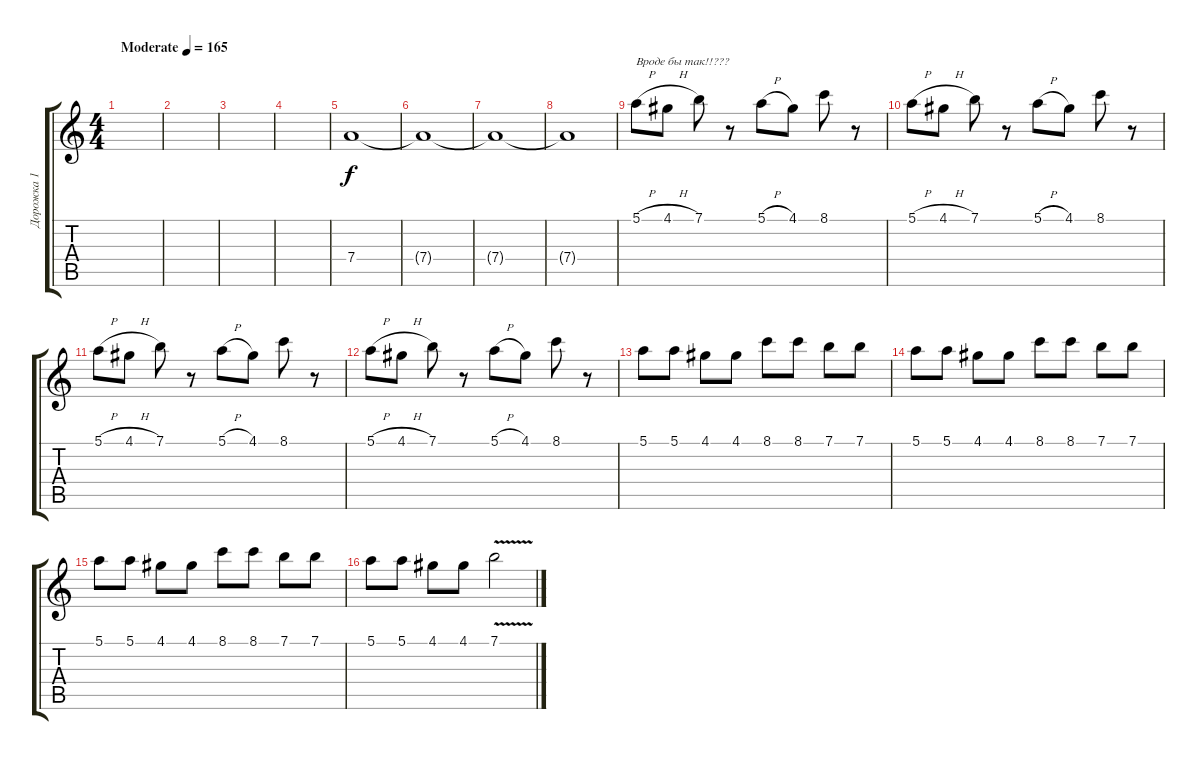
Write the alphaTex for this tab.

\track ("Дорожка 1" "Дорожка 1") {instrument distortionguitar}
\staff {score tabs}
\tuning (E4 B3 G3 D3 A2 E2) {hide}
\ts (4 4)
\tempo (165 "Moderate")
\clef g2
\ks c
|
|
|
|
7.4.1 |
7.4{t}.1 |
7.4{t}.1 |
7.4{t}.1 |
5.1{h}.8{txt "Вроде бы так!!???"} 4.1{h}.8 7.1.8 r.8 5.1{h}.8 4.1.8 8.1.8 r.8 |
5.1{h}.8 4.1{h}.8 7.1.8 r.8 5.1{h}.8 4.1.8 8.1.8 r.8 |
5.1{h}.8 4.1{h}.8 7.1.8 r.8 5.1{h}.8 4.1.8 8.1.8 r.8 |
5.1{h}.8 4.1{h}.8 7.1.8 r.8 5.1{h}.8 4.1.8 8.1.8 r.8 |
5.1.8 5.1.8 4.1.8 4.1.8 8.1.8 8.1.8 7.1.8 7.1.8 |
5.1.8 5.1.8 4.1.8 4.1.8 8.1.8 8.1.8 7.1.8 7.1.8 |
5.1.8 5.1.8 4.1.8 4.1.8 8.1.8 8.1.8 7.1.8 7.1.8 |
5.1.8 5.1.8 4.1.8 4.1.8 7.1{v}.2
